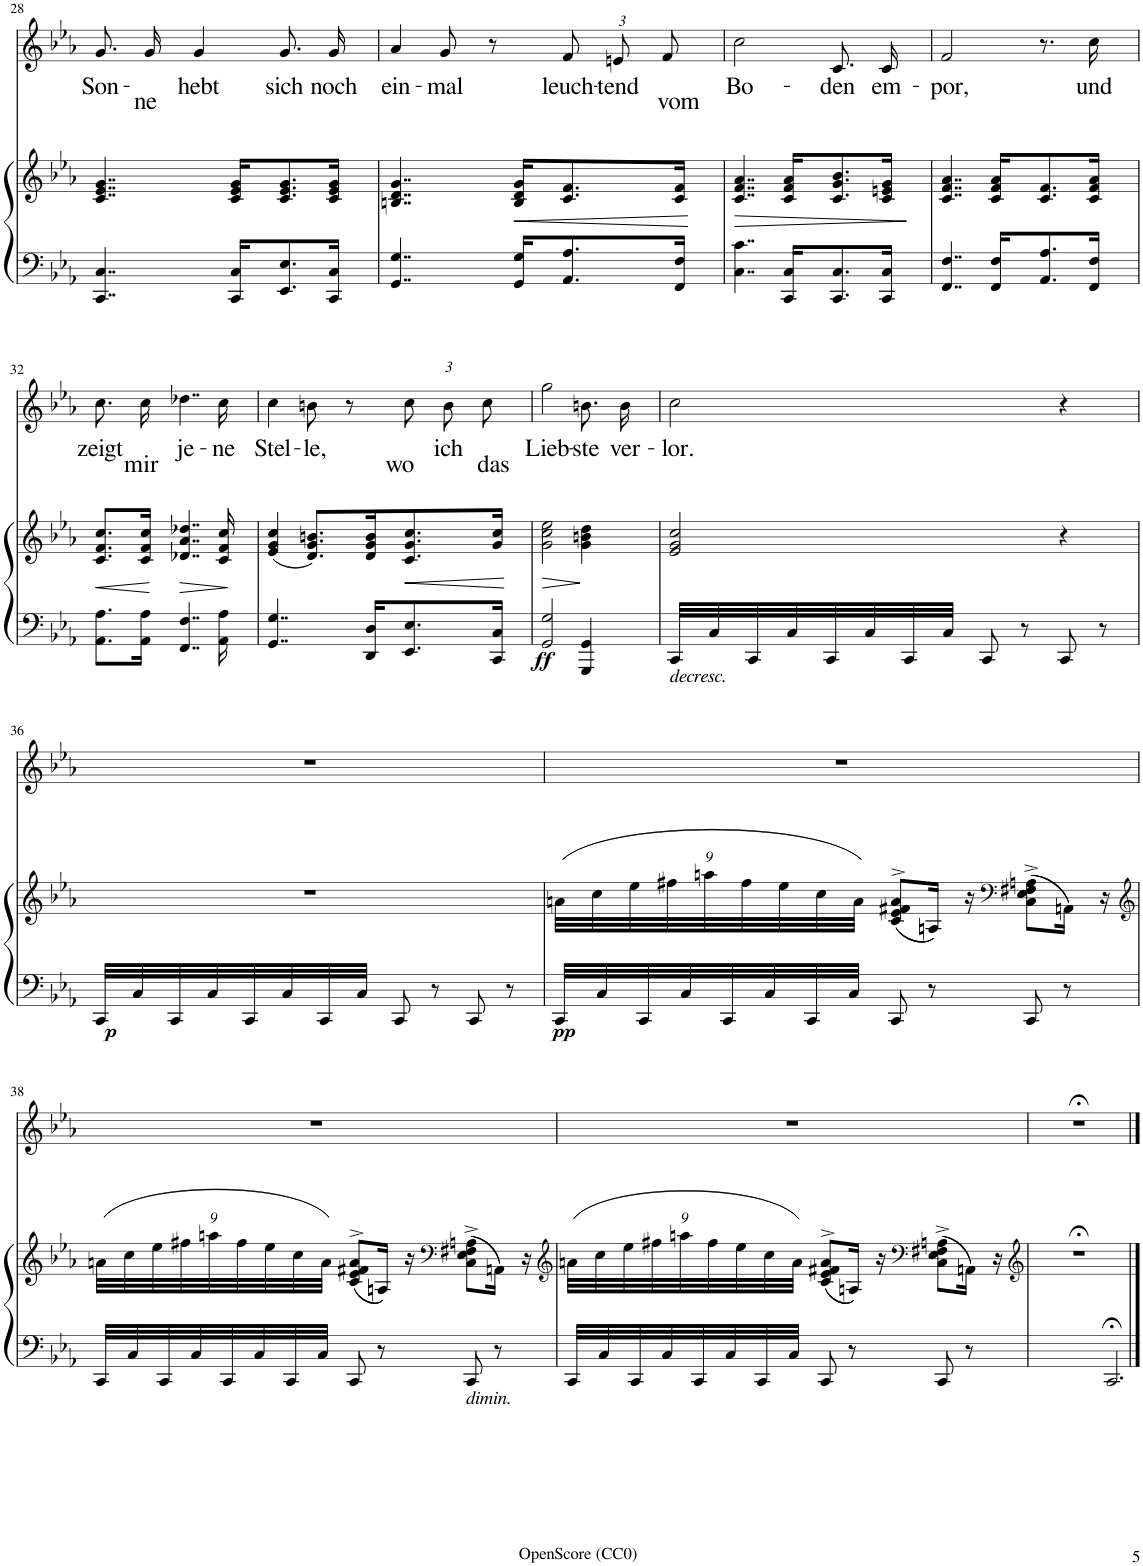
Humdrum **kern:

**kern	**kern	**dynam	**kern	**text
*part2	*part2	*part2	*part1	*part1
*staff3	*staff2	*staff2/3	*staff1	*staff1
*I"Piano	*	*	*I"Voice	*
*I'Pno	*	*	*	*
!!LO:PB:g=z
*clefF4	*clefG2	*	*clefG2	*
*k[b-e-a-]	*k[b-e-a-]	*	*k[b-e-a-]	*
*M3/4	*M3/4	*	*M3/4	*
=28	=28	=28	=28	=28
!	!	!	!	!LO:LY:b
4..CC/ 4..C/	4..c/ 4..e-/ 4..g/	.	8.g/L	Son-
!	!	!	!	!LO:LY:b
.	.	.	16g/Jk	-ne
!	!	!	!	!LO:LY:b
.	.	.	4g/	hebt
16CC/ 16C/KL	16c/ 16e-/ 16g/KL	.	.	.
!	!	!	!	!LO:LY:b
8.EE-/ 8.E-/	8.c/ 8.e-/ 8.g/	.	8.g/L	sich
!	!	!	!	!LO:LY:b
16CC/ 16C/Jk	16c/ 16e-/ 16g/Jk	.	16g/Jk	noch
=29	=29	=29	=29	=29
!	!	!	!	!LO:LY:b
4..GG/ 4..G/	4..Bn/ 4..d/ 4..g/	.	4a-/	ein-
!	!	!	!	!LO:LY:b
.	.	.	8g/	-mal
.	.	.	8r	.
!	!	!LO:HP:b	!	!
16GG/ 16G/KL	16B/ 16d/ 16g/KL	<	.	.
*	*	*	*Xbrackettup	*
!	!	!	!	!LO:LY:b
8.AA-/ 8.A-/	8.c/ 8.f/	.	12f/L	leuch-
!	!	!	!	!LO:LY:b
.	.	.	12en/	-tend
!	!	!	!	!LO:LY:b
.	.	.	12f/J	vom
16FF/ 16F/Jk	16c/ 16f/Jk	.	.	.
.	.	[	.	.
=30	=30	=30	=30	=30
!	!	!LO:HP:b	!	!LO:LY:b
4..C\ 4..c\	4..c/ 4..f/ 4..a-/	>	2cc\	Bo-
16CC/ 16C/KL	16c/ 16f/ 16a-/KL	.	.	.
!	!	!	!	!LO:LY:b
8.CC/ 8.C/	8.c/ 8.g/ 8.b-/	.	8.c/L	-den
!	!	!	!	!LO:LY:b
16CC/ 16C/Jk	16c/ 16en/ 16g/Jk	.	16c/Jk	em-
.	.	]	.	.
=31	=31	=31	=31	=31
!	!	!	!	!LO:LY:b
4..FF/ 4..F/	4..c/ 4..f/ 4..a-/	.	2f/	-por,
16FF/ 16F/KL	16c/ 16f/ 16a-/KL	.	.	.
8.AA-/ 8.A-/	8.c/ 8.f/	.	8.r	.
!	!	!	!	!LO:LY:b
16FF/ 16F/Jk	16c/ 16f/ 16a-/Jk	.	16cc\	und
!!LO:LB:g=z
=32	=32	=32	=32	=32
!	!	!LO:HP:b	!	!LO:LY:b
8.AA-\ 8.A-\L	8.c/ 8.f/ 8.cc/L	<	8.cc\L	zeigt
!	!	!	!	!LO:LY:b
16AA-\ 16A-\Jk	16c/ 16f/ 16cc/Jk	.	16cc\Jk	mir
!	!	!LO:HP:n=1:b	!	!LO:LY:b
4..FF/ 4..F/	4..d-X/ 4..a-/ 4..dd-X/	[ >	4..dd-X\	je-
!	!	!	!	!LO:LY:b
16AA-\ 16A-\	16c/ 16f/ 16cc/	.	16cc\	-ne
.	.	]	.	.
=33	=33	=33	=33	=33
!	!	!	!	!LO:LY:b
4..GG/ 4..G/	(4e-/ 4g/ 4cc/	.	4cc\	Stel-
!	!	!	!	!LO:LY:b
.	8.d/ 8.g/ 8.bn/L)	.	8bn\	-le,
.	.	.	8r	.
16DD/ 16D/KL	16d/ 16g/ 16b/K	.	.	.
!	!	!LO:HP:b	!	!LO:LY:b
8.EE-/ 8.E-/	8.c/ 8.g/ 8.cc/	<	12cc\L	wo
!	!	!	!	!LO:LY:b
.	.	.	12b\	ich
!	!	!	!	!LO:LY:b
.	.	.	12cc\J	das
16CC/ 16C/Jk	16g/ 16cc/Jk	.	.	.
.	.	[	.	.
=34	=34	=34	=34	=34
!	!	!LO:HP:b	!	!LO:LY:b
!	!	!LO:DY:n=1:b=2	!	!
2GG/ 2G/	2g\ 2cc\ 2ee-\	> ff	2gg\	Lieb-
!	!	!	!	!LO:LY:b
4GGG/ 4GG/	4g\ 4bn\ 4dd\	.	8.bn\L	-ste
!	!	!	!	!LO:LY:b
.	.	.	16b\Jk	ver-
.	.	]	.	.
=35	=35	=35	=35	=35
!LO:TX:b:i:t=decresc.	!	!	!	!
!	!	!	!	!LO:LY:b
32CC/LLL	2e-/ 2g/ 2cc/	.	2cc\	-lor.
32C/	.	.	.	.
32CC/	.	.	.	.
32C/	.	.	.	.
32CC/	.	.	.	.
32C/	.	.	.	.
32CC/	.	.	.	.
32C/JJJ	.	.	.	.
8CC/	.	.	.	.
8r	.	.	.	.
8CC/	4r	.	4r	.
8r	.	.	.	.
!!LO:LB:g=z
=36	=36	=36	=36	=36
!	!	!LO:DY:b=2	!	!
32CC/LLL	2.r	p	2.r	.
32C/	.	.	.	.
32CC/	.	.	.	.
32C/	.	.	.	.
32CC/	.	.	.	.
32C/	.	.	.	.
32CC/	.	.	.	.
32C/JJJ	.	.	.	.
8CC/	.	.	.	.
8r	.	.	.	.
8CC/	.	.	.	.
8r	.	.	.	.
=37	=37	=37	=37	=37
*	*Xbrackettup	*	*	*
!	!	!LO:DY:b=2	!	!
32CC/LLL	(36an\LLL	pp	2.r	.
.	36cc\	.	.	.
32C/	.	.	.	.
.	36ee-\	.	.	.
32CC/	.	.	.	.
.	36ff#X\	.	.	.
32C/	.	.	.	.
.	36aan\	.	.	.
32CC/	.	.	.	.
.	36ff#\	.	.	.
32C/	.	.	.	.
.	36ee-\	.	.	.
32CC/	.	.	.	.
.	36cc\	.	.	.
32C/JJJ	.	.	.	.
.	36a\JJJ)	.	.	.
8CC/	((8c/^> 8e-/^> 8f#X/^> 8a/^>L	.	.	.
8r	16An/Jk))	.	.	.
.	16r	.	.	.
*	*clefF4	*	*	*
8CC/	((8C\^> 8E-\^> 8F#X\^> 8An\^>L	.	.	.
8r	16AAn\Jk))	.	.	.
.	16r	.	.	.
!!LO:LB:g=z
=38	=38	=38	=38	=38
*	*clefG2	*	*	*
32CC/LLL	(36an\LLL	.	2.r	.
.	36cc\	.	.	.
32C/	.	.	.	.
.	36ee-\	.	.	.
32CC/	.	.	.	.
.	36ff#X\	.	.	.
32C/	.	.	.	.
.	36aan\	.	.	.
32CC/	.	.	.	.
.	36ff#\	.	.	.
32C/	.	.	.	.
.	36ee-\	.	.	.
32CC/	.	.	.	.
.	36cc\	.	.	.
32C/JJJ	.	.	.	.
.	36a\JJJ)	.	.	.
8CC/	((8c/^> 8e-/^> 8f#X/^> 8a/^>L	.	.	.
8r	16An/Jk))	.	.	.
.	16r	.	.	.
*	*clefF4	*	*	*
!LO:TX:b:i:t=dimin.	!	!	!	!
8CC/	((8C\^> 8E-\^> 8F#X\^> 8An\^>L	.	.	.
8r	16AAn\Jk))	.	.	.
.	16r	.	.	.
=39	=39	=39	=39	=39
*	*clefG2	*	*	*
32CC/LLL	(36an\LLL	.	2.r	.
.	36cc\	.	.	.
32C/	.	.	.	.
.	36ee-\	.	.	.
32CC/	.	.	.	.
.	36ff#X\	.	.	.
32C/	.	.	.	.
.	36aan\	.	.	.
32CC/	.	.	.	.
.	36ff#\	.	.	.
32C/	.	.	.	.
.	36ee-\	.	.	.
32CC/	.	.	.	.
.	36cc\	.	.	.
32C/JJJ	.	.	.	.
.	36a\JJJ)	.	.	.
8CC/	((8c/^> 8e-/^> 8f#X/^> 8a/^>L	.	.	.
8r	16An/Jk))	.	.	.
.	16r	.	.	.
*	*clefF4	*	*	*
8CC/	((8C\^> 8E-\^> 8F#X\^> 8An\^>L	.	.	.
8r	16AAn\Jk))	.	.	.
.	16r	.	.	.
=40	=40	=40	=40	=40
*	*clefG2	*	*	*
2.CC;</	2.r;<	.	2.r;<	.
==	==	==	==	==
*-	*-	*-	*-	*-
